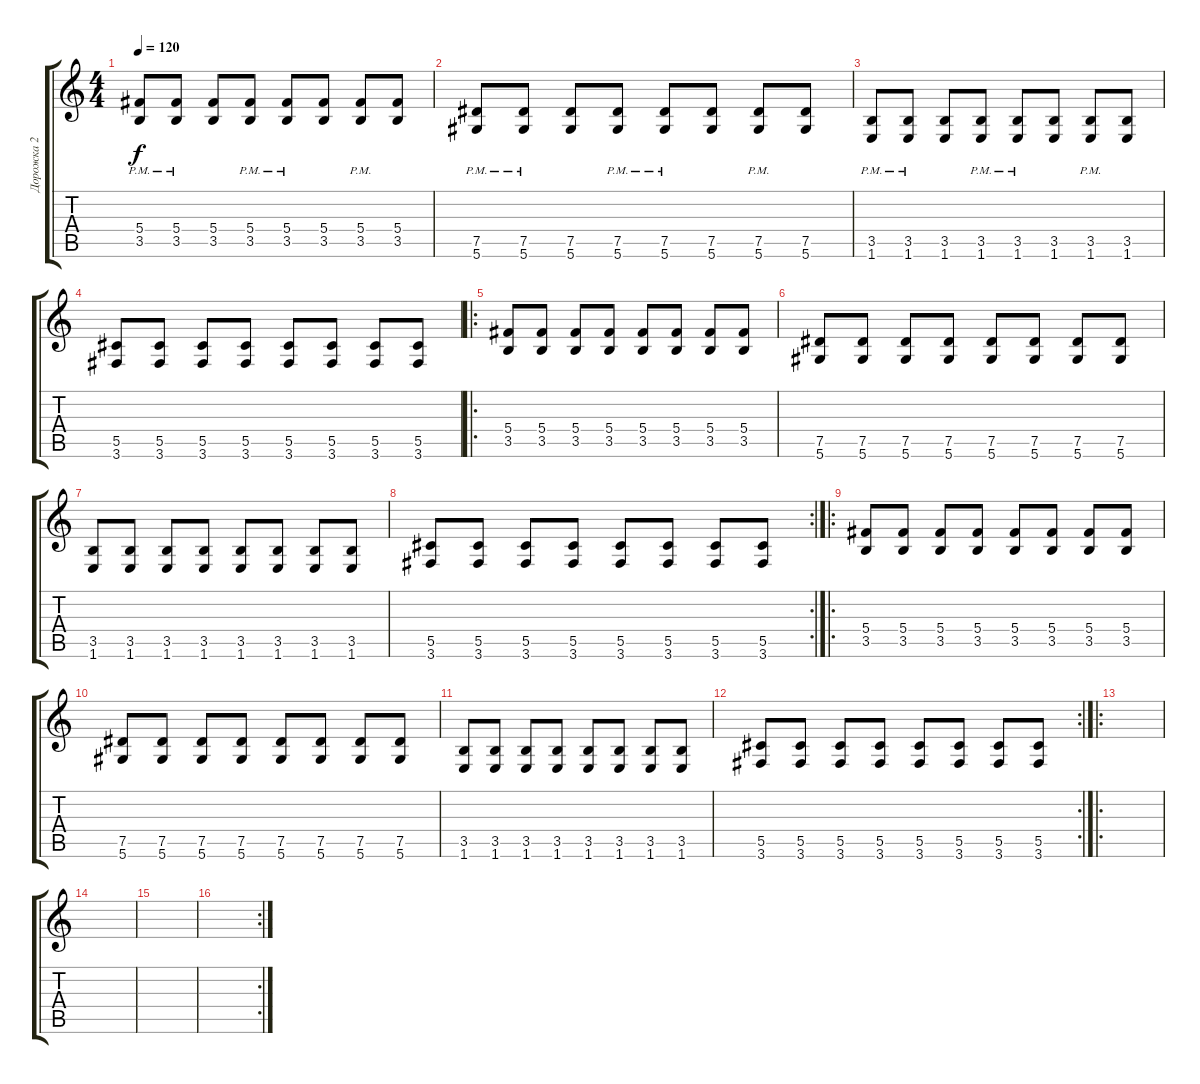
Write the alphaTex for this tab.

\track ("Дорожка 2" "Дорожка 2") {instrument overdrivenguitar}
\staff {score tabs}
\tuning (Eb4 Bb3 Gb3 Db3 Ab2 Eb2) {hide}
\ts (4 4)
\tempo 120
\clef g2
\ks c
(5.4{pm} 3.5{pm}).8{dy f} (5.4{pm} 3.5{pm}).8 (5.4 3.5).8 (5.4{pm} 3.5{pm}).8 (5.4{pm} 3.5{pm}).8 (5.4 3.5).8 (5.4{pm} 3.5{pm}).8 (5.4 3.5).8 |
(7.5{pm} 5.6{pm}).8 (7.5{pm} 5.6{pm}).8 (7.5 5.6).8 (7.5{pm} 5.6{pm}).8 (7.5{pm} 5.6{pm}).8 (7.5 5.6).8 (7.5{pm} 5.6{pm}).8 (7.5 5.6).8 |
(3.5{pm} 1.6{pm}).8 (3.5{pm} 1.6{pm}).8 (3.5 1.6).8 (3.5{pm} 1.6{pm}).8 (3.5{pm} 1.6{pm}).8 (3.5 1.6).8 (3.5{pm} 1.6{pm}).8 (3.5 1.6).8 |
(5.5 3.6).8 (5.5 3.6).8 (5.5 3.6).8 (5.5 3.6).8 (5.5 3.6).8 (5.5 3.6).8 (5.5 3.6).8 (5.5 3.6).8 |
\ro
(5.4 3.5).8 (5.4 3.5).8 (5.4 3.5).8 (5.4 3.5).8 (5.4 3.5).8 (5.4 3.5).8 (5.4 3.5).8 (5.4 3.5).8 |
(7.5 5.6).8 (7.5 5.6).8 (7.5 5.6).8 (7.5 5.6).8 (7.5 5.6).8 (7.5 5.6).8 (7.5 5.6).8 (7.5 5.6).8 |
(3.5 1.6).8 (3.5 1.6).8 (3.5 1.6).8 (3.5 1.6).8 (3.5 1.6).8 (3.5 1.6).8 (3.5 1.6).8 (3.5 1.6).8 |
\rc 2
(5.5 3.6).8 (5.5 3.6).8 (5.5 3.6).8 (5.5 3.6).8 (5.5 3.6).8 (5.5 3.6).8 (5.5 3.6).8 (5.5 3.6).8 |
\ro
(5.4 3.5).8 (5.4 3.5).8 (5.4 3.5).8 (5.4 3.5).8 (5.4 3.5).8 (5.4 3.5).8 (5.4 3.5).8 (5.4 3.5).8 |
(7.5 5.6).8 (7.5 5.6).8 (7.5 5.6).8 (7.5 5.6).8 (7.5 5.6).8 (7.5 5.6).8 (7.5 5.6).8 (7.5 5.6).8 |
(3.5 1.6).8 (3.5 1.6).8 (3.5 1.6).8 (3.5 1.6).8 (3.5 1.6).8 (3.5 1.6).8 (3.5 1.6).8 (3.5 1.6).8 |
\rc 2
(5.5 3.6).8 (5.5 3.6).8 (5.5 3.6).8 (5.5 3.6).8 (5.5 3.6).8 (5.5 3.6).8 (5.5 3.6).8 (5.5 3.6).8 |
\ro
|
|
|
\rc 2
